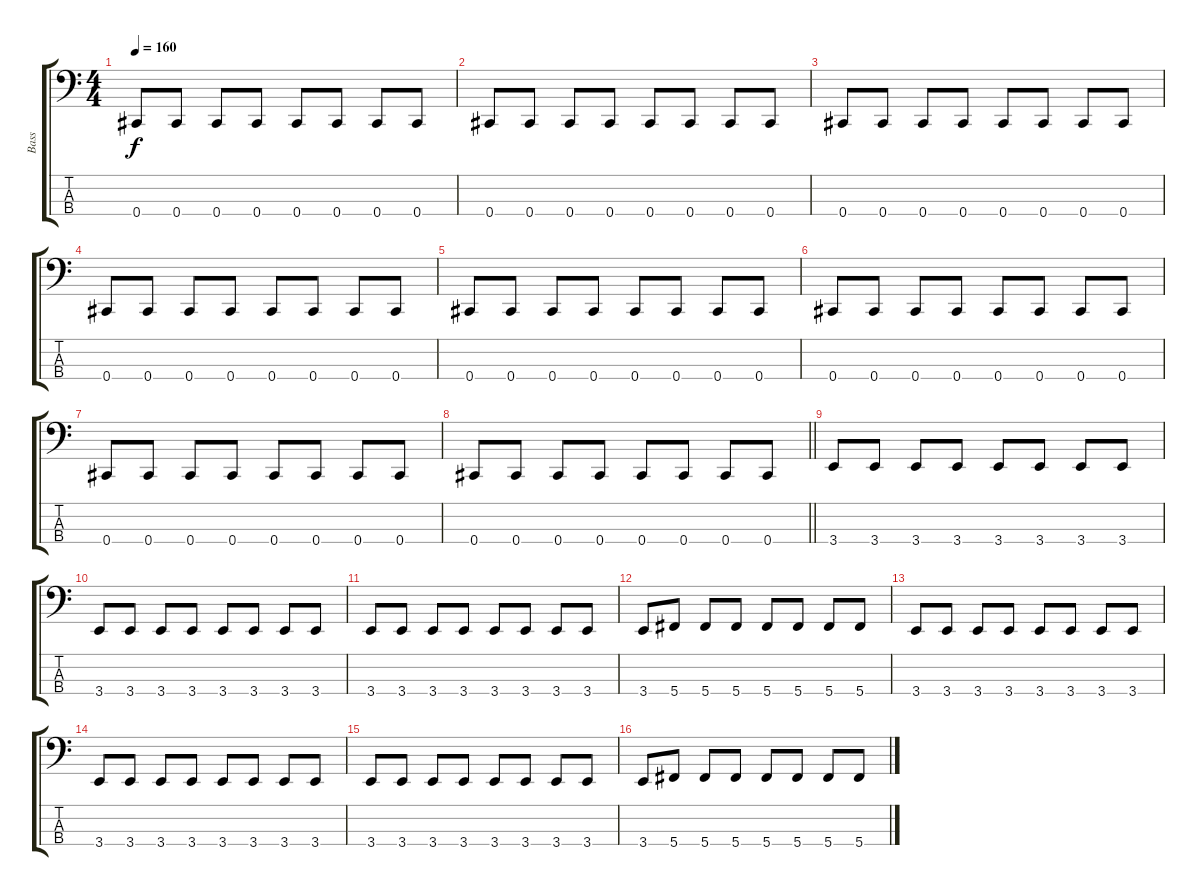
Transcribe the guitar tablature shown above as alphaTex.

\track ("Bass" "Bass") {instrument electricbassfinger}
\staff {score tabs}
\tuning (Gb2 Db2 Ab1 Db1) {hide}
\ts (4 4)
\tempo 160
\clef f4
\ks c
0.4.8{dy f} 0.4.8 0.4.8 0.4.8 0.4.8 0.4.8 0.4.8 0.4.8 |
0.4.8 0.4.8 0.4.8 0.4.8 0.4.8 0.4.8 0.4.8 0.4.8 |
0.4.8 0.4.8 0.4.8 0.4.8 0.4.8 0.4.8 0.4.8 0.4.8 |
0.4.8 0.4.8 0.4.8 0.4.8 0.4.8 0.4.8 0.4.8 0.4.8 |
0.4.8 0.4.8 0.4.8 0.4.8 0.4.8 0.4.8 0.4.8 0.4.8 |
0.4.8 0.4.8 0.4.8 0.4.8 0.4.8 0.4.8 0.4.8 0.4.8 |
0.4.8 0.4.8 0.4.8 0.4.8 0.4.8 0.4.8 0.4.8 0.4.8 |
\barLineRight lightlight
0.4.8 0.4.8 0.4.8 0.4.8 0.4.8 0.4.8 0.4.8 0.4.8 |
3.4.8{volume 12} 3.4.8 3.4.8 3.4.8 3.4.8 3.4.8 3.4.8 3.4.8 |
3.4.8 3.4.8 3.4.8 3.4.8 3.4.8 3.4.8 3.4.8 3.4.8 |
3.4.8 3.4.8 3.4.8 3.4.8 3.4.8 3.4.8 3.4.8 3.4.8 |
3.4.8 5.4.8 5.4.8 5.4.8 5.4.8 5.4.8 5.4.8 5.4.8 |
3.4.8{volume 8} 3.4.8 3.4.8 3.4.8 3.4.8 3.4.8 3.4.8 3.4.8 |
3.4.8 3.4.8 3.4.8 3.4.8 3.4.8 3.4.8 3.4.8 3.4.8 |
3.4.8 3.4.8 3.4.8 3.4.8 3.4.8 3.4.8 3.4.8 3.4.8 |
3.4.8 5.4.8 5.4.8 5.4.8 5.4.8 5.4.8 5.4.8 5.4.8
